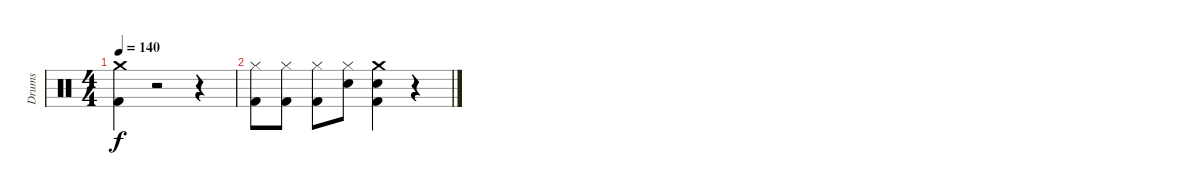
\track ("Drums" "Drums") {instrument percussion}
\staff {score}
\articulation defaults
\ts (4 4)
\tempo 140
\clef neutral
\ks c
("Crash medium (hit)" "Kick (hit) 2").4{dy f} r.2 r.4 |
("Hi-Hat (closed)" "Kick (hit) 2").8 ("Hi-Hat (closed)" "Kick (hit) 2").8 ("Hi-Hat (closed)" "Kick (hit) 2").8 ("Snare (hit) 2" "Hi-Hat (closed)").8 ("Kick (hit) 2" "Snare (hit) 2" "Crash medium (hit)").4 r.4
